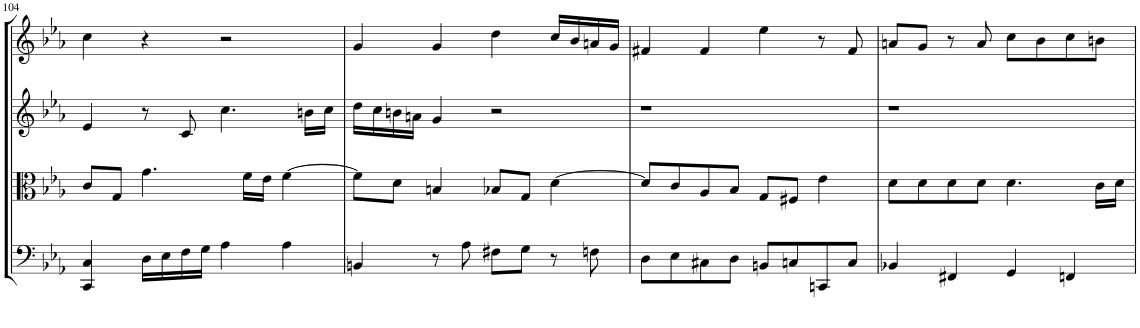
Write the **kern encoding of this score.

**kern	**kern	**kern	**kern
*part4	*part3	*part2	*part1
*staff4	*staff3	*staff2	*staff1
*I"Cello	*I"Viola	*I"Violin 2	*I"Violin 1
*	*I'Vla	*I'Vln	*I'Vln
!!LO:PB:g=z
*clefF4	*clefC3	*clefG2	*clefG2
*k[b-e-a-]	*k[b-e-a-]	*k[b-e-a-]	*k[b-e-a-]
*E-:	*E-:	*E-:	*E-:
*M4/4	*M4/4	*M4/4	*M4/4
*met(c)	*met(c)	*met(c)	*met(c)
=104	=104	=104	=104
4CC/ 4C/	8c/L	4e-/	4cc\
.	8G/J	.	.
16D\LL	4.g\	8r	4r
16E-\	.	.	.
16F\	.	8c/	.
16G\JJ	.	.	.
4A-\	.	4.cc\	2r
.	16f\LL	.	.
.	16e-\JJ	.	.
4A-\	[4f\	.	.
.	.	16bn\LL	.
.	.	16cc\JJ	.
=105	=105	=105	=105
4BBn/	8f\L]	16dd\LL	4g/
.	.	16cc\	.
.	8d\J	16bn\	.
.	.	16an\JJ	.
8r	4Bn/	4g/	4g/
8A-\	.	.	.
8F#X\L	8B-X/L	2r	4dd\
8G\J	8G/J	.	.
8r	[4d\	.	16cc/LL
.	.	.	16b-/
8Fn\	.	.	16an/
.	.	.	16g/JJ
=106	=106	=106	=106
8D\L	8d/L]	1r	4f#X/
8E-\	8c/	.	.
8C#X\	8A-/	.	4f#/
8D\J	8B-/J	.	.
8BBn/L	8G/L	.	4ee-\
8Cn/	8F#X/J	.	.
8CCn/	4e-\	.	8r
8C/J	.	.	8f#/
=107	=107	=107	=107
4BB-X/	8d\L	1r	8an/L
.	8d\	.	8g/J
4FF#X/	8d\	.	8r
.	8d\J	.	8a/
4GG/	4.d\	.	8cc\L
.	.	.	8b-\
4FFn/	.	.	8cc\
.	16c\LL	.	8bn\J
.	16d\JJ	.	.
=	=	=	=
*-	*-	*-	*-
